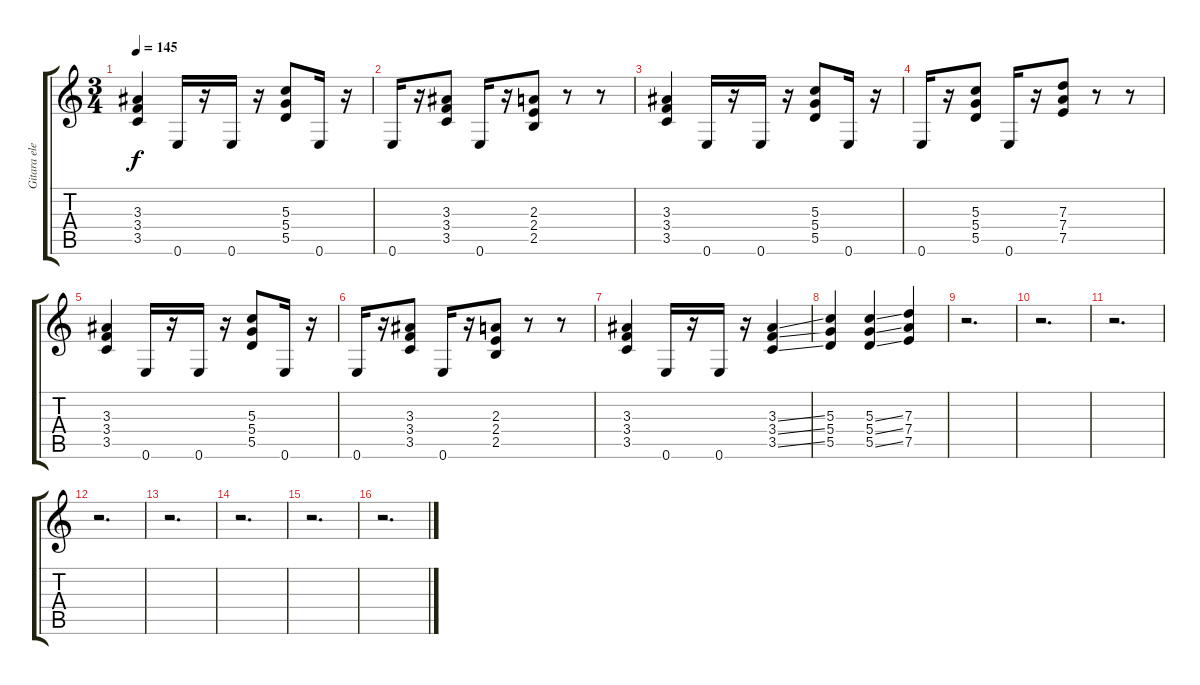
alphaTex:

\track ("Gitara elektryczna (II)" "Gitara ele") {instrument distortionguitar}
\staff {score tabs}
\tuning (E4 B3 G3 D3 A2 E2) {hide}
\ts (3 4)
\tempo 145
\clef g2
\ks c
(3.3 3.4 3.5).4{dy f} 0.6.16 r.16 0.6.16 r.16 (5.3 5.4 5.5).8 0.6.16 r.16 |
0.6.16 r.16 (3.3 3.4 3.5).8 0.6.16 r.16 (2.3 2.4 2.5).8 r.8 r.8 |
(3.3 3.4 3.5).4 0.6.16 r.16 0.6.16 r.16 (5.3 5.4 5.5).8 0.6.16 r.16 |
0.6.16 r.16 (5.3 5.4 5.5).8 0.6.16 r.16 (7.3 7.4 7.5).8 r.8 r.8 |
(3.3 3.4 3.5).4 0.6.16 r.16 0.6.16 r.16 (5.3 5.4 5.5).8 0.6.16 r.16 |
0.6.16 r.16 (3.3 3.4 3.5).8 0.6.16 r.16 (2.3 2.4 2.5).8 r.8 r.8 |
(3.3 3.4 3.5).4 0.6.16 r.16 0.6.16 r.16 (3.3{ss} 3.4{ss} 3.5{ss}).4 |
(5.3 5.4 5.5).4 (5.3{ss} 5.4{ss} 5.5{ss}).4 (7.3 7.4 7.5).4 |
r.2{d} |
r.2{d} |
r.2{d} |
r.2{d} |
r.2{d} |
r.2{d} |
r.2{d} |
r.2{d}
